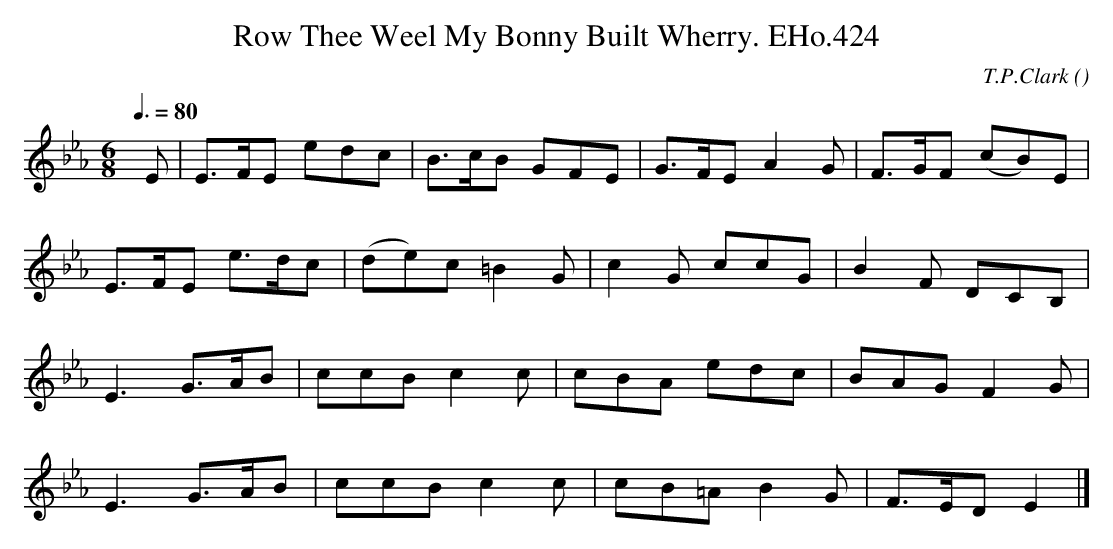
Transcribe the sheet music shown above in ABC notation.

X:1
T:Row Thee Weel My Bonny Built Wherry. EHo.424
M:6/8
L:1/8
Q:3/8=80
C:T.P.Clark
O:
K:Eb
yE | E>FE edc | B>cB GFE | G>FE A2G | F>GF (cB)E |
E>FE e>dc | (de)c =B2G | c2G ccG | B2F DCB, |
E3G>AB | ccB c2c | cBA edc | BAGF2G |
E3G>AB | ccBc2c | cB=A B2G | F>ED E2 |]
